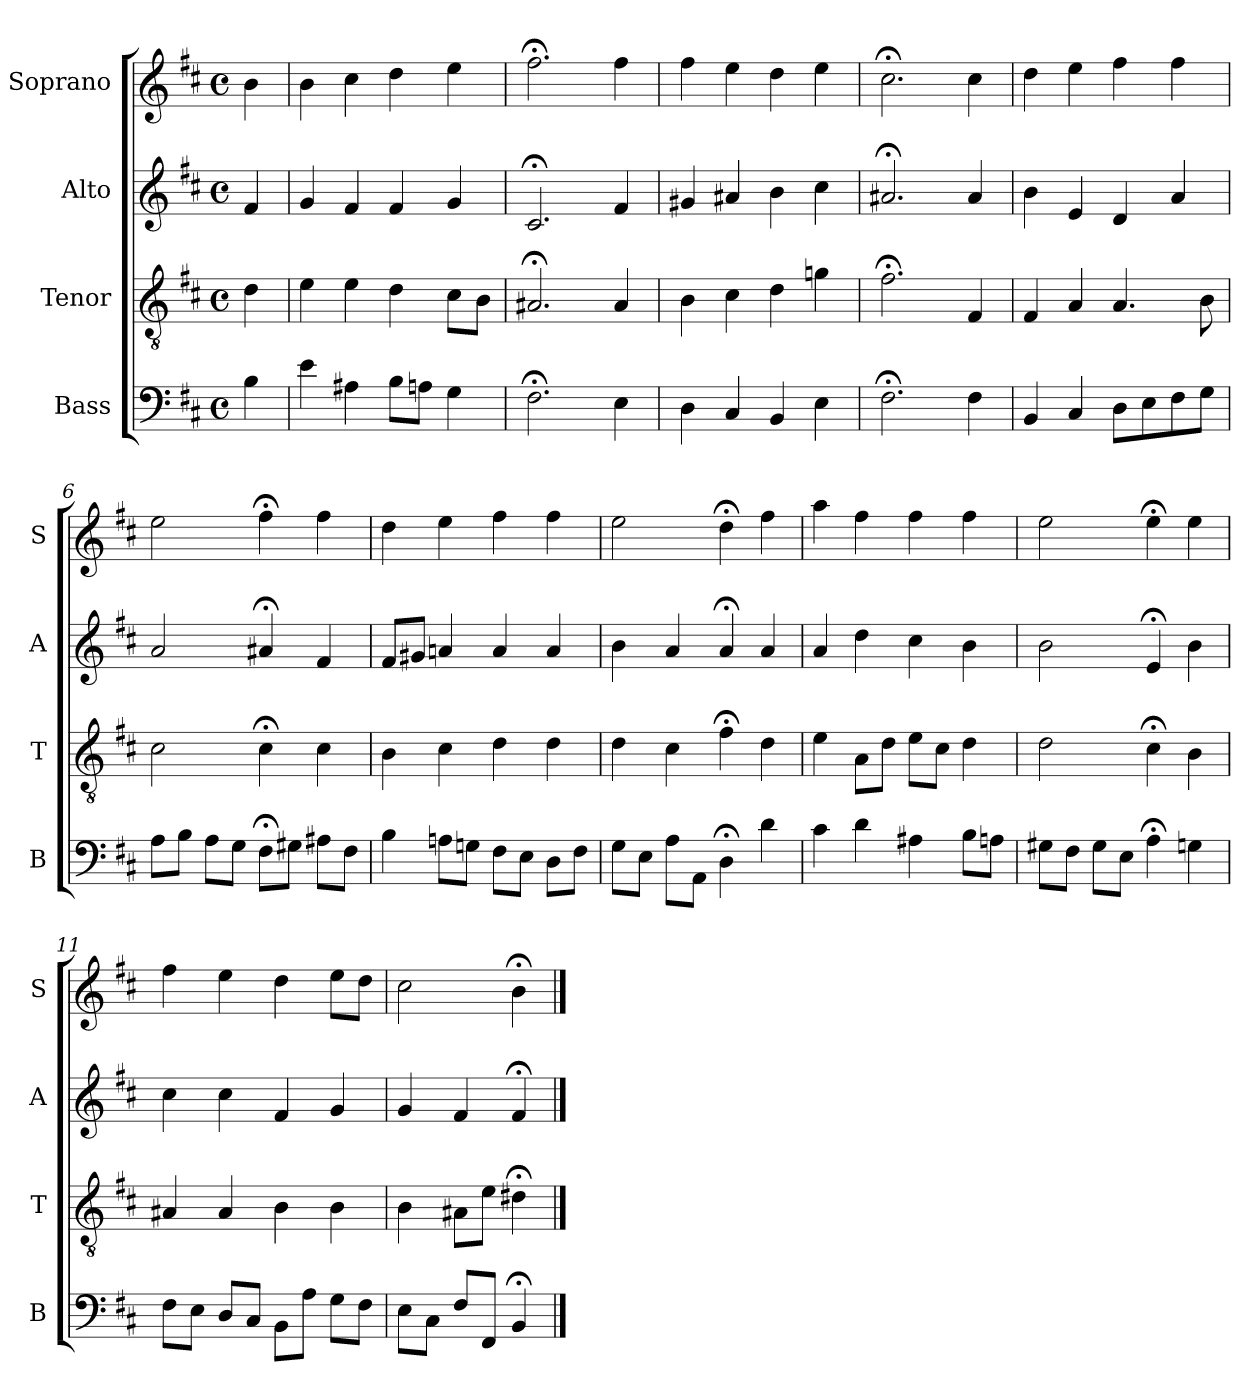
**kern	**kern	**kern	**kern
*part4	*part3	*part2	*part1
*staff4	*staff3	*staff2	*staff1
*I"Bass	*I"Tenor	*I"Alto	*I"Soprano
*I'B	*I'T	*I'A	*I'S
*clefF4	*clefGv2	*clefG2	*clefG2
*k[f#c#]	*k[f#c#]	*k[f#c#]	*k[f#c#]
*b:	*b:	*b:	*b:
*M4/4	*M4/4	*M4/4	*M4/4
*met(c)	*met(c)	*met(c)	*met(c)
*MM100	*MM100	*MM100	*MM100
=	=	=	=
4B	4d	4f#	4b
=1	=1	=1	=1
4e	4e	4g	4b
4A#X	4e	4f#	4cc#
8BL	4d	4f#	4dd
8AnJ	.	.	.
4G	8c#L	4g	4ee
.	8BJ	.	.
=2	=2	=2	=2
2.F#;<	2.A#X;<	2.c#;<	2.ff#;<
4E	4A#	4f#	4ff#
=3	=3	=3	=3
4D	4B	4g#X	4ff#
4C#	4c#	4a#X	4ee
4BB	4d	4b	4dd
4E	4gn	4cc#	4ee
=4	=4	=4	=4
2.F#;<	2.f#;<	2.a#X;<	2.cc#;<
4F#	4F#	4a#	4cc#
=5	=5	=5	=5
4BB	4F#	4b	4dd
4C#	4A	4e	4ee
8DL	4.A	4d	4ff#
8E	.	.	.
8F#	.	4a	4ff#
8GJ	8B	.	.
=6	=6	=6	=6
8AL	2c#	2a	2ee
8BJ	.	.	.
8AL	.	.	.
8GJ	.	.	.
8F#;<L	4c#;<	4a#X;<	4ff#;<
8G#XJ	.	.	.
8A#XL	4c#	4f#	4ff#
8F#J	.	.	.
=7	=7	=7	=7
4B	4B	8f#L	4dd
.	.	8g#XJ	.
8AnL	4c#	4an	4ee
8GnJ	.	.	.
8F#L	4d	4a	4ff#
8EJ	.	.	.
8DL	4d	4a	4ff#
8F#J	.	.	.
=8	=8	=8	=8
8GL	4d	4b	2ee
8EJ	.	.	.
8AL	4c#	4a	.
8AAJ	.	.	.
4D;<	4f#;<	4a;<	4dd;<
4d	4d	4a	4ff#
=9	=9	=9	=9
4c#	4e	4a	4aa
4d	8AL	4dd	4ff#
.	8dJ	.	.
4A#X	8eL	4cc#	4ff#
.	8c#J	.	.
8BL	4d	4b	4ff#
8AnJ	.	.	.
=10	=10	=10	=10
8G#XL	2d	2bi	2ee
8F#J	.	.	.
8G#L	.	.	.
8EiJ	.	.	.
4A;<i	4c#;<	4e;<i	4ee;<
4Gn	4B	4b	4ee
=11	=11	=11	=11
8F#L	4A#X	4cc#	4ff#
8EJ	.	.	.
8DL	4A#	4cc#	4ee
8C#J	.	.	.
8BBL	4B	4f#	4dd
8AJ	.	.	.
8GL	4B	4g	8eeL
8F#J	.	.	8ddJ
=12	=12	=12	=12
8EL	4B	4g	2cc#
8C#J	.	.	.
8F#L	8A#XL	4f#	.
8FF#J	8eJ	.	.
4BB;<	4d#X;<	4f#;<	4b;<
==	==	==	==
*-	*-	*-	*-
